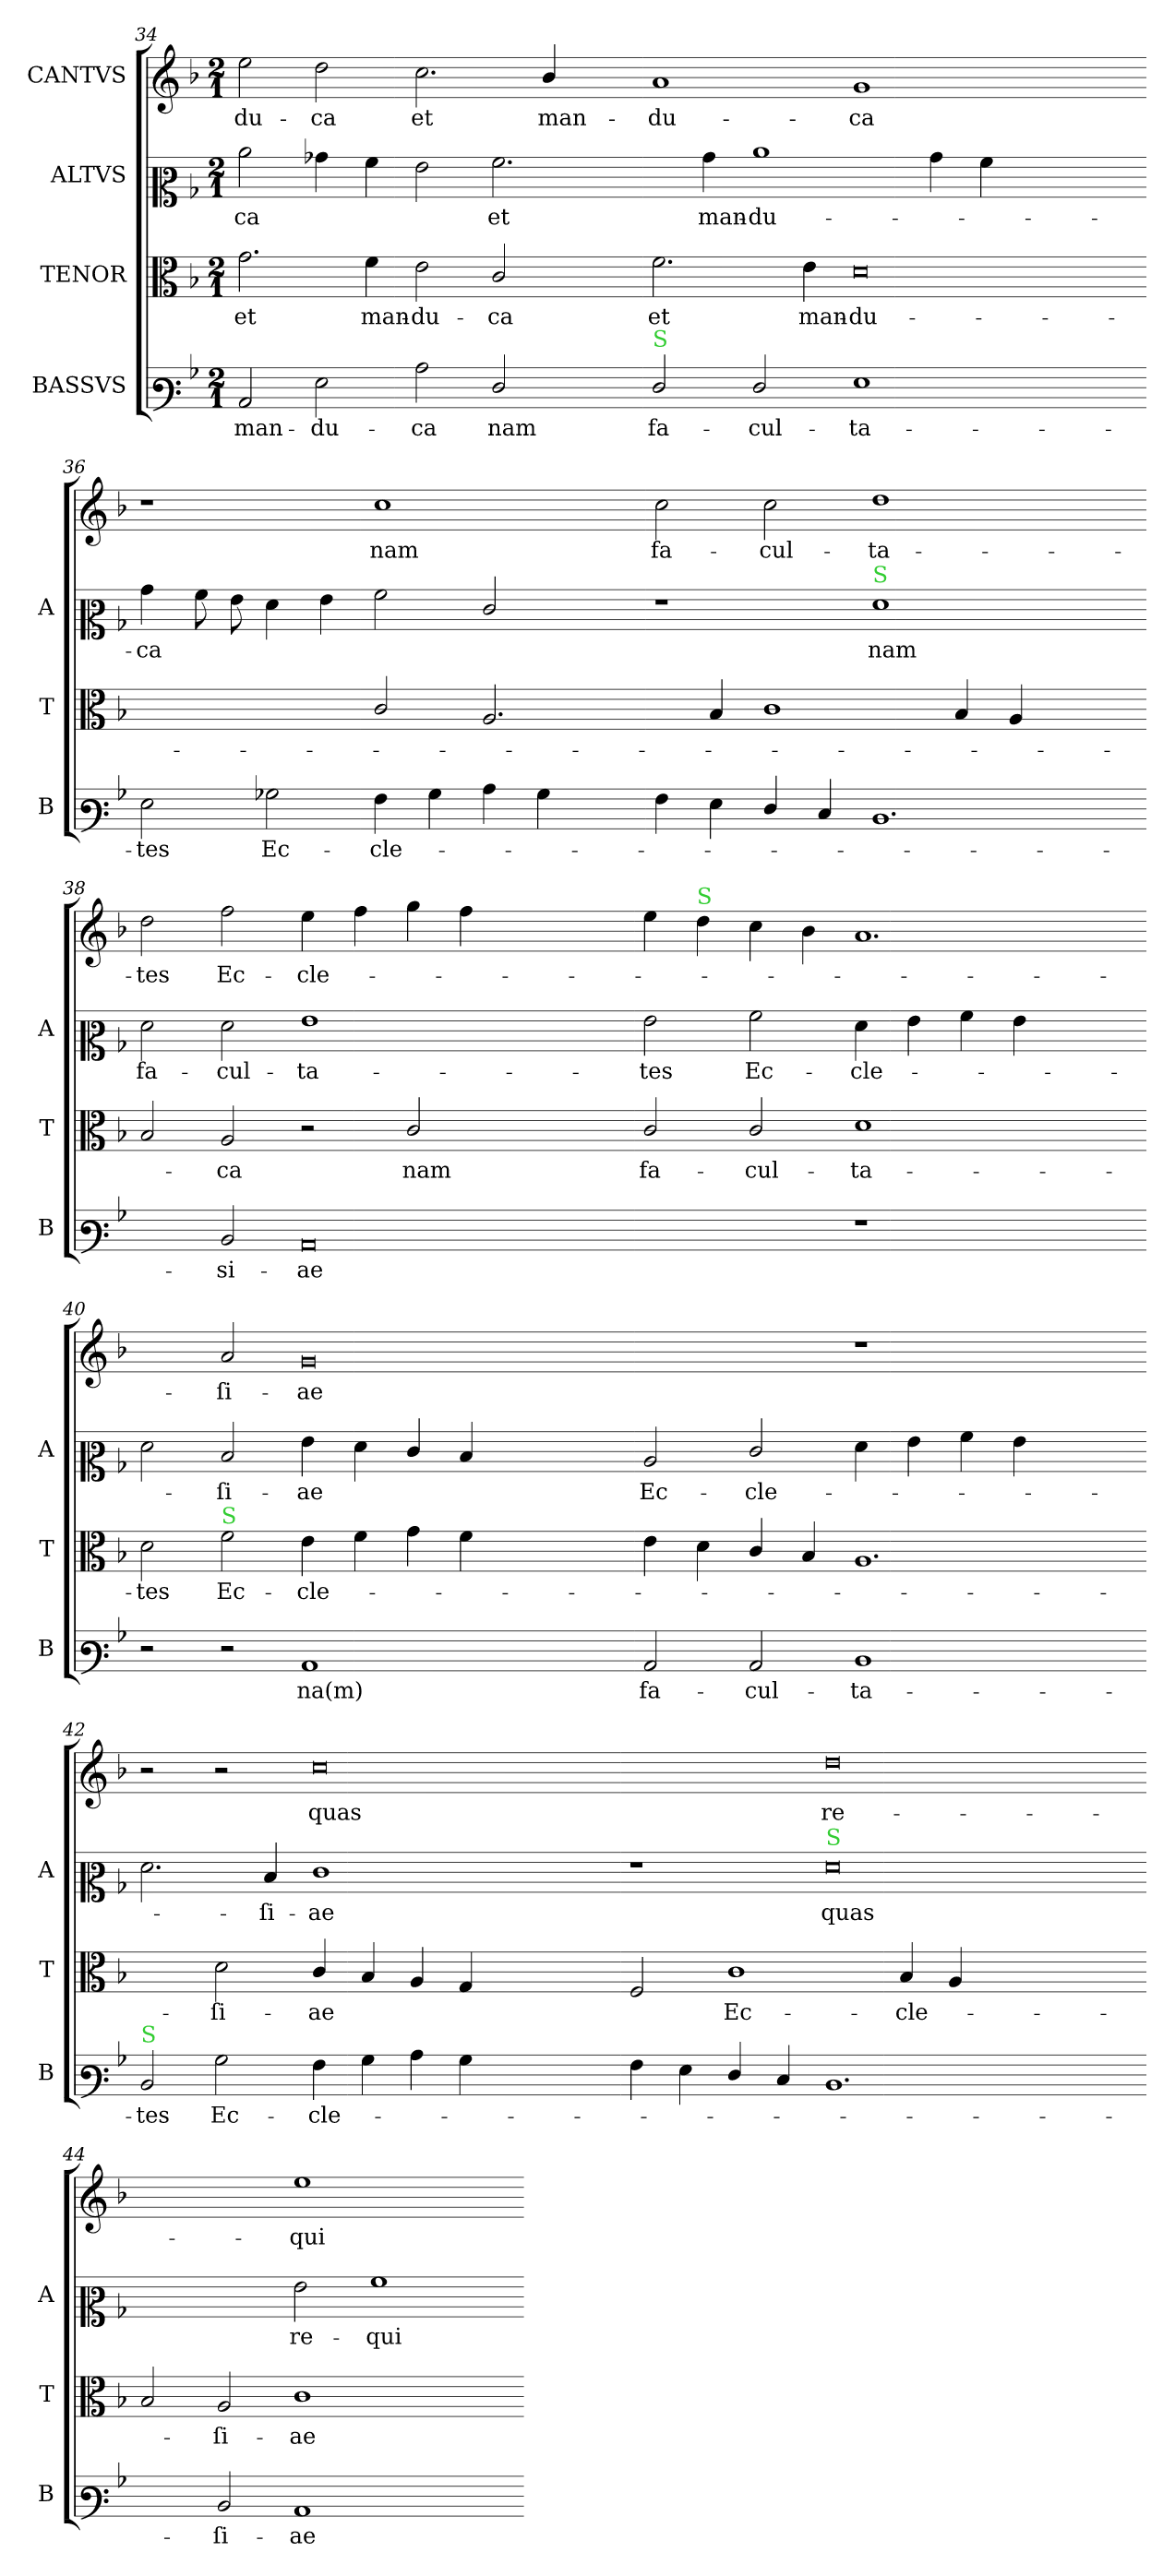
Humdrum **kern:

**kern	**text	**kern	**text	**kern	**text	**kern	**text
*part4	*part4	*part3	*part3	*part2	*part2	*part1	*part1
*staff4	*staff4	*staff3	*staff3	*staff2	*staff2	*staff1	*staff1
*I"BASSVS	*	*I"TENOR	*	*I"ALTVS	*	*I"CANTVS	*
*I'B	*	*I'T	*	*I'A	*	*	*
*clefF3	*	*clefC3	*	*clefC2	*	*clefG2	*
*k[b-]	*	*k[b-]	*	*k[b-]	*	*k[b-]	*
*M2/1	*	*M2/1	*	*M2/1	*	*M2/1	*
=34	=34	=34	=34	=34	=34	=34	=34
2C/	man-	2.g\	et	2cc\	-ca	2ee\	-du-
2G\	-du-	.	.	4b-X\	.	2dd\	-ca
.	.	4f\	man-	4a\	.	.	.
2c\	-ca	2e\	-du-	2g\	.	2.cc\	et
!	!	!	!	!	!LO:LY:i	!	!
2F/	nam	2c/	-ca	2.a\	et	.	.
.	.	.	.	.	.	4b-/	man-
4ryy	.	4ryy	.	.	.	4ryy	.
=35-	=35-	=35-	=35-	=35-	=35-	=35-	=35-
!LO:TX:a:color=limegreen:t=S	!	!	!	!	!	!	!
2F/	fa-	2.f\	et	4ryy	.	1a	-du-
!	!	!	!	!	!LO:LY:i	!	!
.	.	.	.	4b-\	man-	.	.
!	!	!	!	!	!LO:LY:i	!	!
2F/	-cul-	.	.	1cc	-du-	.	.
.	.	4e\	man-	.	.	.	.
1G	-ta-	0d	-du-	.	.	1g	-ca
.	.	.	.	4b-\	.	.	.
.	.	.	.	4a\	.	.	.
1ryy	.	.	.	1ryy	.	1ryy	.
=36-	=36-	=36-	=36-	=36-	=36-	=36-	=36-
!	!	!	!	!	!LO:LY:i	!	!
2G\	-tes	1ryy	.	4b-\	-ca	1r	.
.	.	.	.	8a\	.	.	.
.	.	.	.	8g\	.	.	.
2B-X\	Ec-	.	.	4f\	.	.	.
.	.	.	.	4g\	.	.	.
4A\	-cle-	2c/	.	2a\	.	1cc	nam
4B-\	.	.	.	.	.	.	.
4c\	.	2.A/	.	2e/	.	.	.
4B-\	.	.	.	.	.	.	.
4ryy	.	.	.	4ryy	.	4ryy	.
=37-	=37-	=37-	=37-	=37-	=37-	=37-	=37-
4A\	.	4ryy	.	1r	.	2cc\	fa-
4G\	.	4B-/	.	.	.	.	.
4F/	.	1c	.	.	.	2cc\	-cul-
4E/	.	.	.	.	.	.	.
!	!	!	!	!LO:TX:a:color=limegreen:t=S	!	!	!
1.D	.	.	.	1f	nam	1dd	-ta-
.	.	4B-/	.	.	.	.	.
.	.	4A/	.	.	.	.	.
.	.	2ryy	.	2ryy	.	2ryy	.
=38-	=38-	=38-	=38-	=38-	=38-	=38-	=38-
2ryy	.	2B-/	.	2f\	fa-	2dd\	-tes
2D/	-si-	2A/	-ca	2f\	-cul-	2ff\	Ec-
0C	-ae	2r	.	1g	-ta-	4ee\	-cle-
.	.	.	.	.	.	4ff\	.
.	.	2c/	nam	.	.	4gg\	.
.	.	.	.	.	.	4ff\	.
.	.	1ryy	.	1ryy	.	1ryy	.
=39-	=39-	=39-	=39-	=39-	=39-	=39-	=39-
1ryy	.	2c/	fa-	2g\	-tes	4ee\	.
!	!	!	!	!	!	!LO:TX:a:color=limegreen:t=S	!
.	.	.	.	.	.	4dd\	.
.	.	2c/	-cul-	2a\	Ec-	4cc\	.
.	.	.	.	.	.	4b-\	.
1r	.	1d	-ta-	4f\	-cle-	1.a	.
.	.	.	.	4g\	.	.	.
.	.	.	.	4a\	.	.	.
.	.	.	.	4g\	.	.	.
2ryy	.	2ryy	.	2ryy	.	.	.
=40-	=40-	=40-	=40-	=40-	=40-	=40-	=40-
2r	.	2d\	-tes	2f\	.	2ryy	.
!	!	!LO:TX:a:color=limegreen:t=S	!	!	!	!	!
2r	.	2f\	Ec-	2d/	-ſi-	2a/	-ſi-
1C	na(m)	4e\	-cle-	4g\	-ae	0g	-ae
.	.	4f\	.	4f\	.	.	.
.	.	4g\	.	4e/	.	.	.
.	.	4f\	.	4d/	.	.	.
1ryy	.	1ryy	.	1ryy	.	.	.
=41-	=41-	=41-	=41-	=41-	=41-	=41-	=41-
2C/	fa-	4e\	.	2c/	Ec-	1ryy	.
.	.	4d\	.	.	.	.	.
2C/	-cul-	4c/	.	2e/	-cle-	.	.
.	.	4B-/	.	.	.	.	.
1D	-ta-	1.A	.	4f\	.	1r	.
.	.	.	.	4g\	.	.	.
.	.	.	.	4a\	.	.	.
.	.	.	.	4g\	.	.	.
2ryy	.	.	.	2ryy	.	2ryy	.
=42-	=42-	=42-	=42-	=42-	=42-	=42-	=42-
!LO:TX:a:color=limegreen:t=S	!	!	!	!	!	!	!
2D/	-tes	2ryy	.	2.f\	.	2r	.
2B-\	Ec-	2d\	-ſi-	.	.	2r	.
.	.	.	.	4d/	-ſi-	.	.
4A\	-cle-	4c/	-ae	1e	-ae	0cc	quas
4B-\	.	4B-/	.	.	.	.	.
4c\	.	4A/	.	.	.	.	.
4B-\	.	4G/	.	.	.	.	.
1ryy	.	1ryy	.	1ryy	.	.	.
=43-	=43-	=43-	=43-	=43-	=43-	=43-	=43-
4A\	.	2F/	.	1r	.	1ryy	.
4G\	.	.	.	.	.	.	.
4F/	.	1c	Ec-	.	.	.	.
4E/	.	.	.	.	.	.	.
!	!	!	!	!LO:TX:a:color=limegreen:t=S	!	!	!
1.D	.	.	.	0f	quas	0dd	re-
.	.	4B-/	-cle-	.	.	.	.
.	.	4A/	.	.	.	.	.
.	.	1ryy	.	.	.	.	.
2ryy	.	.	.	.	.	.	.
=44-	=44-	=44-	=44-	=44-	=44-	=44-	=44-
2ryy	.	2B-/	.	1ryy	.	1ryy	.
2D/	-ſi-	2A/	-ſi-	.	.	.	.
1C	-ae	1c	-ae	2g\	re-	1ee	-qui-
.	.	.	.	1a\	-qui-	.	.
2ryy	.	2ryy	.	.	.	2ryy	.
=-	=-	=-	=-	=-	=-	=-	=-
*-	*-	*-	*-	*-	*-	*-	*-
